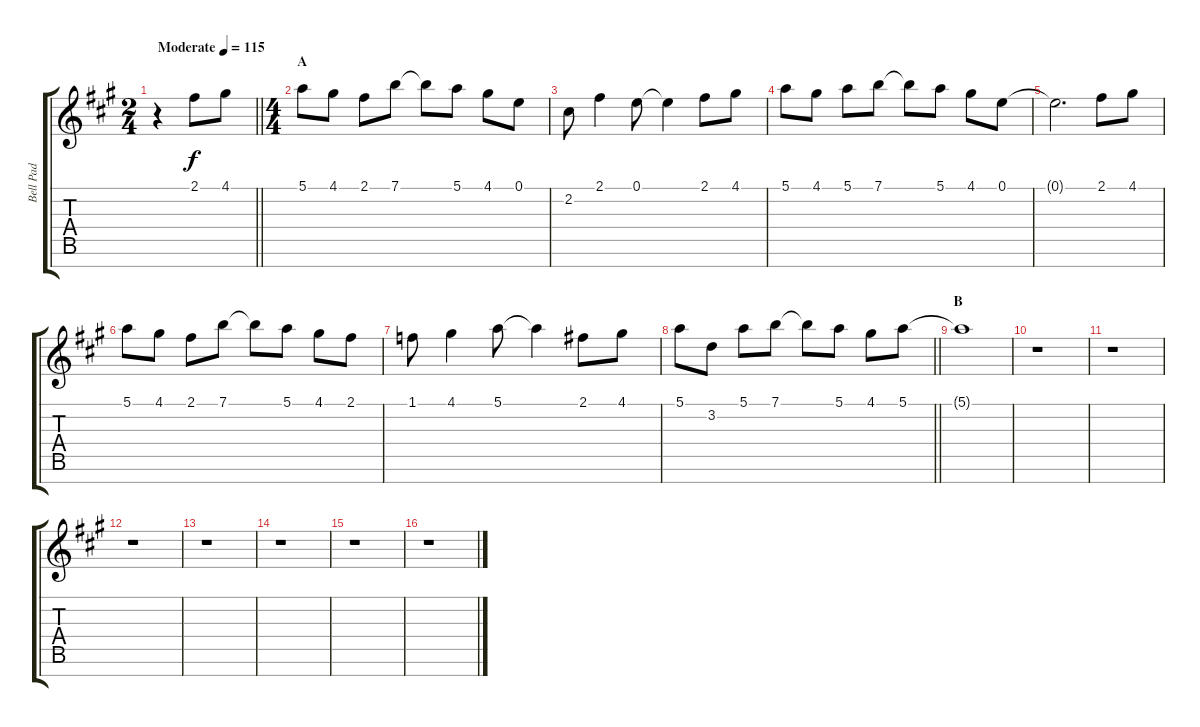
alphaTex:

\track ("Bell Pad" "Bell Pad") {instrument vibraphone}
\staff {score tabs}
\tuning (E5 B4 G4 D4 A3 E3 B2) {hide}
\ts (2 4)
\tempo (115 "Moderate")
\clef g2
\barLineRight lightlight
\ks a
r.4{dy f instrument vibraphone} 2.1.8 4.1.8 |
\ts (4 4)
\section ("" "A")
5.1.8 4.1.8 2.1.8 7.1.8 7.1{t}.8 5.1.8 4.1.8 0.1.8 |
2.2.8 2.1.4 0.1.8 0.1{t}.4 2.1.8 4.1.8 |
5.1.8 4.1.8 5.1.8 7.1.8 7.1{t}.8 5.1.8 4.1.8 0.1.8 |
0.1{t}.2{d} 2.1.8 4.1.8 |
5.1.8 4.1.8 2.1.8 7.1.8 7.1{t}.8 5.1.8 4.1.8 2.1.8 |
1.1.8 4.1.4 5.1.8 5.1{t}.4 2.1.8 4.1.8 |
\barLineRight lightlight
5.1.8 3.2.8 5.1.8 7.1.8 7.1{t}.8 5.1.8 4.1.8 5.1.8 |
\section ("" "B")
5.1{t}.1 |
r.1 |
r.1 |
r.1 |
r.1 |
r.1 |
r.1 |
r.1
